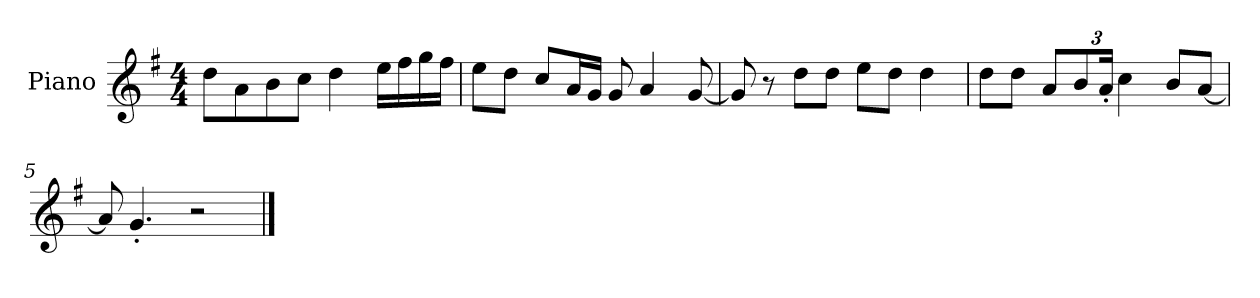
**kern
*part1
*staff1
*I"Piano
*I'P-no
*clefG2
*k[f#]
*M4/4
*MM90
=1
8dd\L
8a\
8b\
8cc\J
4dd\
16ee\LL
16ff#\
16gg\
16ff#\JJ
=2
8ee\L
8dd\J
8cc/L
16a/L
16g/JJ
8g/
4a/
[8g/
=3
8g/]
8r
8dd\L
8dd\J
8ee\L
8dd\J
4dd\
=4
8dd\L
8dd\J
8a/L
*Xbrackettup
12b/
24a'/Jk
4cc\
8b/L
[8a/J
=5
8a/]
4.g'/
2r
==
*-
